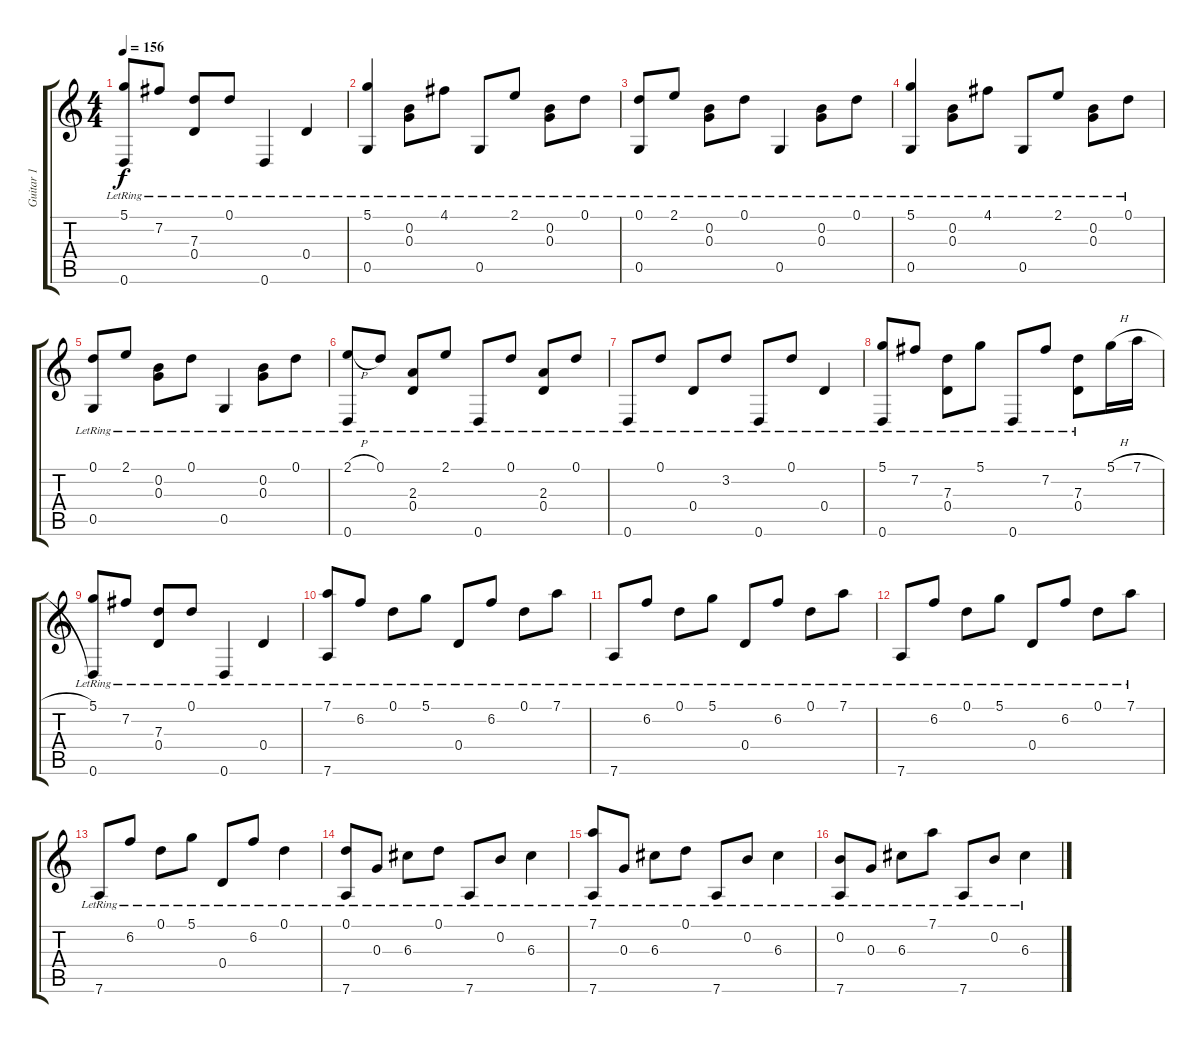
\track ("Guitar 1" "Guitar 1") {instrument acousticguitarsteel}
\staff {score tabs}
\tuning (D4 B3 G3 D3 G2 D2) {hide}
\ts (4 4)
\tempo 156
\clef g2
\ks c
(5.1{lr} 0.6{lr}).8{dy f} 7.2{lr}.8 (7.3{lr} 0.4{lr}).8 0.1{lr}.8 0.6{lr}.4 0.4{lr}.4 |
(5.1{lr} 0.5{lr}).4 (0.2{lr} 0.3{lr}).8 4.1{lr}.8 0.5{lr}.8 2.1{lr}.8 (0.2{lr} 0.3{lr}).8 0.1{lr}.8 |
(0.1{lr} 0.5{lr}).8 2.1{lr}.8 (0.2{lr} 0.3{lr}).8 0.1{lr}.8 0.5{lr}.4 (0.2{lr} 0.3{lr}).8 0.1{lr}.8 |
(5.1{lr} 0.5{lr}).4 (0.2{lr} 0.3{lr}).8 4.1{lr}.8 0.5{lr}.8 2.1{lr}.8 (0.2{lr} 0.3{lr}).8 0.1{lr}.8 |
(0.1{lr} 0.5{lr}).8 2.1{lr}.8 (0.2{lr} 0.3{lr}).8 0.1{lr}.8 0.5{lr}.4 (0.2{lr} 0.3{lr}).8 0.1{lr}.8 |
(2.1{h} 0.6{lr}).8 0.1{lr}.8 (2.3{lr} 0.4{lr}).8 2.1{lr}.8 0.6{lr}.8 0.1{lr}.8 (2.3{lr} 0.4{lr}).8 0.1{lr}.8 |
0.6{lr}.8 0.1{lr}.8 0.4{lr}.8 3.2{lr}.8 0.6{lr}.8 0.1{lr}.8 0.4{lr}.4 |
(5.1{lr} 0.6{lr}).8 7.2{lr}.8 (7.3{lr} 0.4{lr}).8 5.1{lr}.8 0.6{lr}.8 7.2{lr}.8 (7.3{lr} 0.4{lr}).8 5.1{h}.16 7.1{h}.16 |
(5.1{lr} 0.6{lr}).8 7.2{lr}.8 (7.3{lr} 0.4{lr}).8 0.1{lr}.8 0.6{lr}.4 0.4{lr}.4 |
(7.1{lr} 7.6{lr}).8 6.2{lr}.8 0.1{lr}.8 5.1{lr}.8 0.4{lr}.8 6.2{lr}.8 0.1{lr}.8 7.1{lr}.8 |
7.6{lr}.8 6.2{lr}.8 0.1{lr}.8 5.1{lr}.8 0.4{lr}.8 6.2{lr}.8 0.1{lr}.8 7.1{lr}.8 |
7.6{lr}.8 6.2{lr}.8 0.1{lr}.8 5.1{lr}.8 0.4{lr}.8 6.2{lr}.8 0.1{lr}.8 7.1{lr}.8 |
7.6{lr}.8 6.2{lr}.8 0.1{lr}.8 5.1{lr}.8 0.4{lr}.8 6.2{lr}.8 0.1{lr}.4 |
(0.1{lr} 7.6{lr}).8 0.3{lr}.8 6.3{lr}.8 0.1{lr}.8 7.6{lr}.8 0.2{lr}.8 6.3{lr}.4 |
(7.1{lr} 7.6{lr}).8 0.3{lr}.8 6.3{lr}.8 0.1{lr}.8 7.6{lr}.8 0.2{lr}.8 6.3{lr}.4 |
(0.2{lr} 7.6{lr}).8 0.3{lr}.8 6.3{lr}.8 7.1{lr}.8 7.6{lr}.8 0.2{lr}.8 6.3{lr}.4
